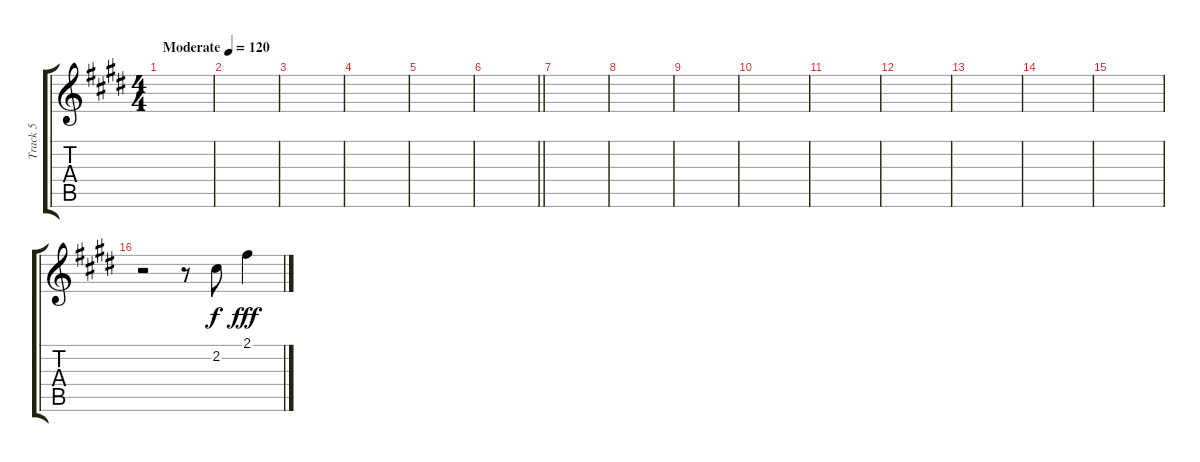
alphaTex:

\track ("Track 5" "Track 5") {instrument overdrivenguitar}
\staff {score tabs}
\tuning (E4 B3 G3 D3 A2 E2) {hide}
\ts (4 4)
\tempo (120 "Moderate")
\clef g2
\ks e
|
|
|
|
|
\barLineRight lightlight
|
|
|
|
|
|
|
|
|
|
r.2 r.8 2.2.8 2.1.4{dy fff}
